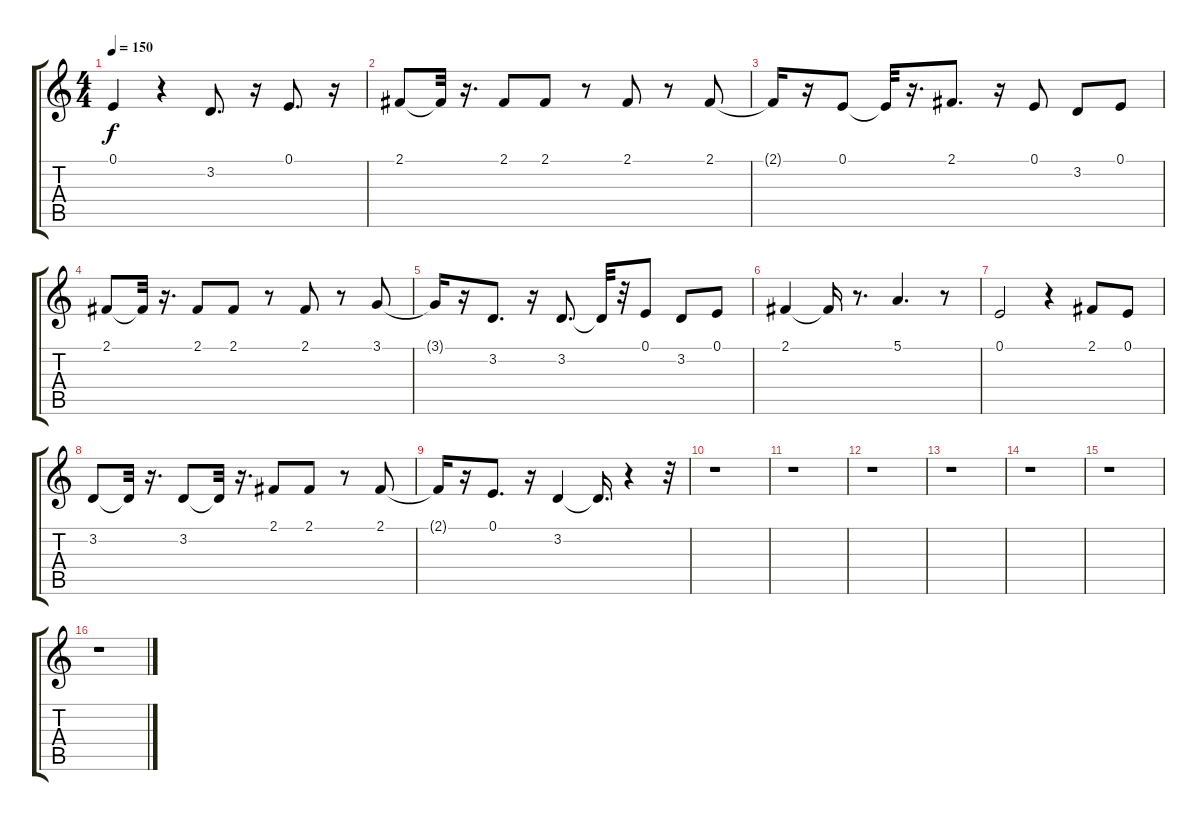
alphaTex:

\track "" {instrument trumpet}
\staff {score tabs}
\tuning (E4 B3 G3 D3 A2 E2) {hide}
\ts (4 4)
\tempo 150
\clef g2
\ks c
0.1{t}.4{dy f} r.4 3.2.8{d} r.16 0.1.8{d} r.16 |
2.1.8 2.1{t}.32 r.16{d} 2.1.8 2.1.8 r.8 2.1.8 r.8 2.1.8 |
2.1{t}.16 r.16 0.1.8 0.1{t}.32 r.16{d} 2.1.8{d} r.16 0.1.8 3.2.8 0.1.8 |
2.1.8 2.1{t}.32 r.16{d} 2.1.8 2.1.8 r.8 2.1.8 r.8 3.1.8 |
3.1{t}.16 r.16 3.2.8{d} r.16 3.2.8{d} 3.2{t}.32 r.32 0.1.8 3.2.8 0.1.8 |
2.1.4 2.1{t}.16 r.8{d} 5.1.4{d} r.8 |
0.1.2 r.4 2.1.8 0.1.8 |
3.2.8 3.2{t}.32 r.16{d} 3.2.8 3.2{t}.32 r.16{d} 2.1.8 2.1.8 r.8 2.1.8 |
2.1{t}.16 r.16 0.1.8{d} r.16 3.2.4 3.2{t}.16{d} r.4 r.32 |
r.1 |
r.1 |
r.1 |
r.1 |
r.1 |
r.1 |
r.1
